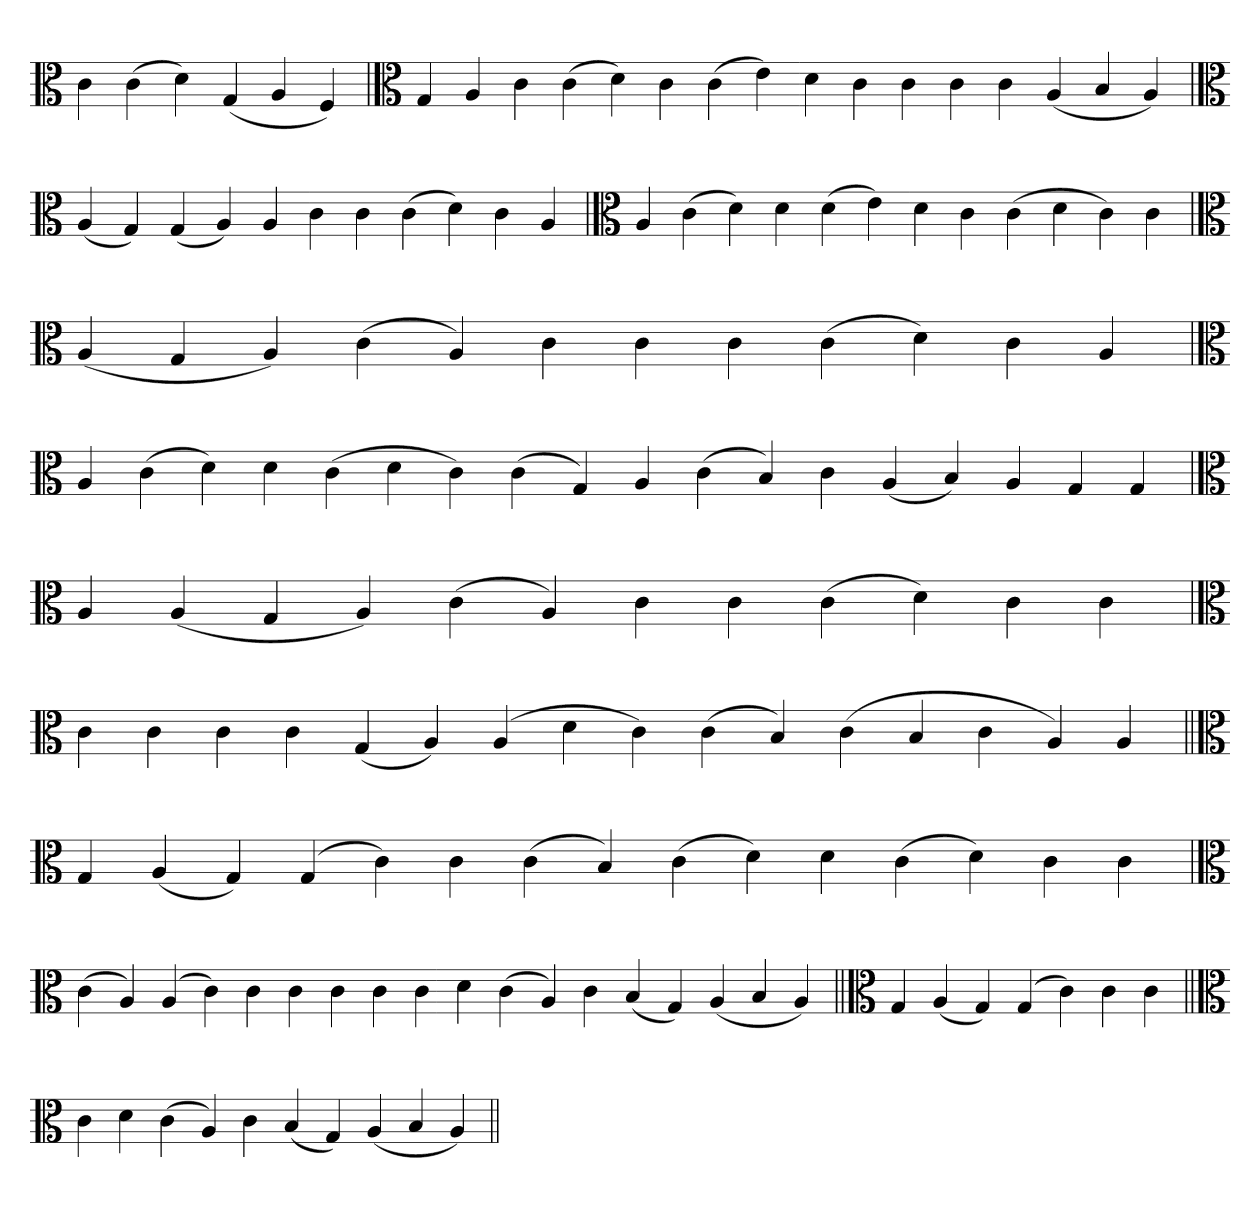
**kern
*part1
*staff1
*clefC3
=
4c
(4c
4d)
(4G
4A
4F)
=`
*clefC3
4G
4A
4c
(4c
4d)
4c
(4c
4e)
4d
4c
4c
4c
4c
(4A
4B
4A)
='
*clefC3
(4A
4G)
(4G
4A)
4A
4c
4c
(4c
4d)
4c
4A
=`
*clefC3
4A
(4c
4d)
4d
(4d
4e)
4d
4c
(4c
4d
4c)
4c
=
*clefC3
(4A
4G
4A)
(4c
4A)
4c
4c
4c
(4c
4d)
4c
4A
=`
*clefC3
4A
(4c
4d)
4d
(4c
4d
4c)
(4c
4G)
4A
(4c
4B)
4c
(4A
4B)
4A
4G
4G
=
*clefC3
4A
(4A
4G
4A)
(4c
4A)
4c
4c
(4c
4d)
4c
4c
=`
*clefC3
4c
4c
4c
4c
(4G
4A)
(4A
4d
4c)
(4c
4B)
(4c
4B
4c
4A)
4A
=||
*clefC3
4G
(4A
4G)
(4G
4c)
4c
(4c
4B)
(4c
4d)
4d
(4c
4d)
4c
4c
=
*clefC3
(4c
4A)
(4A
4c)
4c
4c
4c
4c
4c
4d
(4c
4A)
4c
(4B
4G)
(4A
4B
4A)
=||
*clefC3
4G
(4A
4G)
(4G
4c)
4c
4c
=||
*clefC3
4c
4d
(4c
4A)
4c
(4B
4G)
(4A
4B
4A)
=||
*-
